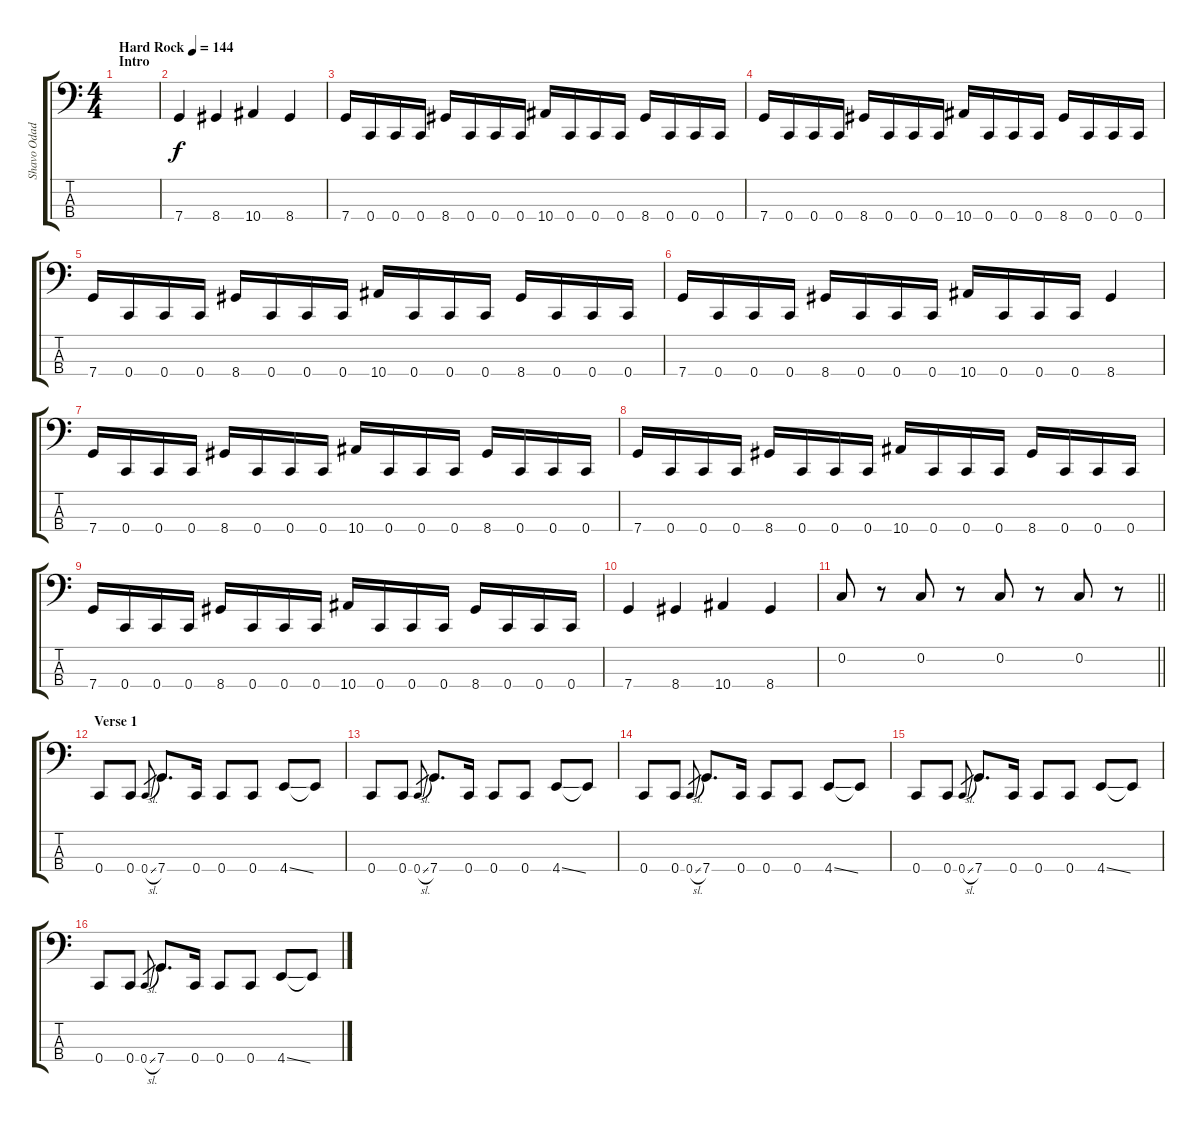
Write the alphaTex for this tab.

\track ("Shavo Odadjian" "Shavo Odad") {instrument electricbasspick}
\staff {score tabs}
\tuning (F2 C2 G1 C1) {hide}
\ts (4 4)
\section ("" "Intro")
\tempo (144 "Hard Rock")
\clef f4
\ks c
|
7.4.4 8.4.4 10.4.4 8.4.4 |
7.4.16 0.4.16 0.4.16 0.4.16 8.4.16 0.4.16 0.4.16 0.4.16 10.4.16 0.4.16 0.4.16 0.4.16 8.4.16 0.4.16 0.4.16 0.4.16 |
7.4.16 0.4.16 0.4.16 0.4.16 8.4.16 0.4.16 0.4.16 0.4.16 10.4.16 0.4.16 0.4.16 0.4.16 8.4.16 0.4.16 0.4.16 0.4.16 |
7.4.16 0.4.16 0.4.16 0.4.16 8.4.16 0.4.16 0.4.16 0.4.16 10.4.16 0.4.16 0.4.16 0.4.16 8.4.16 0.4.16 0.4.16 0.4.16 |
7.4.16 0.4.16 0.4.16 0.4.16 8.4.16 0.4.16 0.4.16 0.4.16 10.4.16 0.4.16 0.4.16 0.4.16 8.4.4 |
7.4.16 0.4.16 0.4.16 0.4.16 8.4.16 0.4.16 0.4.16 0.4.16 10.4.16 0.4.16 0.4.16 0.4.16 8.4.16 0.4.16 0.4.16 0.4.16 |
7.4.16 0.4.16 0.4.16 0.4.16 8.4.16 0.4.16 0.4.16 0.4.16 10.4.16 0.4.16 0.4.16 0.4.16 8.4.16 0.4.16 0.4.16 0.4.16 |
7.4.16 0.4.16 0.4.16 0.4.16 8.4.16 0.4.16 0.4.16 0.4.16 10.4.16 0.4.16 0.4.16 0.4.16 8.4.16 0.4.16 0.4.16 0.4.16 |
7.4.4 8.4.4 10.4.4 8.4.4 |
\barLineRight lightlight
0.2.8 r.8 0.2.8 r.8 0.2.8 r.8 0.2.8 r.8 |
\section ("" "Verse 1")
0.4.8 0.4.8 0.4{sl}.8{gr} 7.4.8{d} 0.4.16 0.4.8 0.4.8 4.4{ss}.8 4.4{t}.8 |
0.4.8 0.4.8 0.4{sl}.8{gr} 7.4.8{d} 0.4.16 0.4.8 0.4.8 4.4{ss}.8 4.4{t}.8 |
0.4.8 0.4.8 0.4{sl}.8{gr} 7.4.8{d} 0.4.16 0.4.8 0.4.8 4.4{ss}.8 4.4{t}.8 |
0.4.8 0.4.8 0.4{sl}.8{gr} 7.4.8{d} 0.4.16 0.4.8 0.4.8 4.4{ss}.8 4.4{t}.8 |
0.4.8 0.4.8 0.4{sl}.8{gr} 7.4.8{d} 0.4.16 0.4.8 0.4.8 4.4{ss}.8 4.4{t}.8
